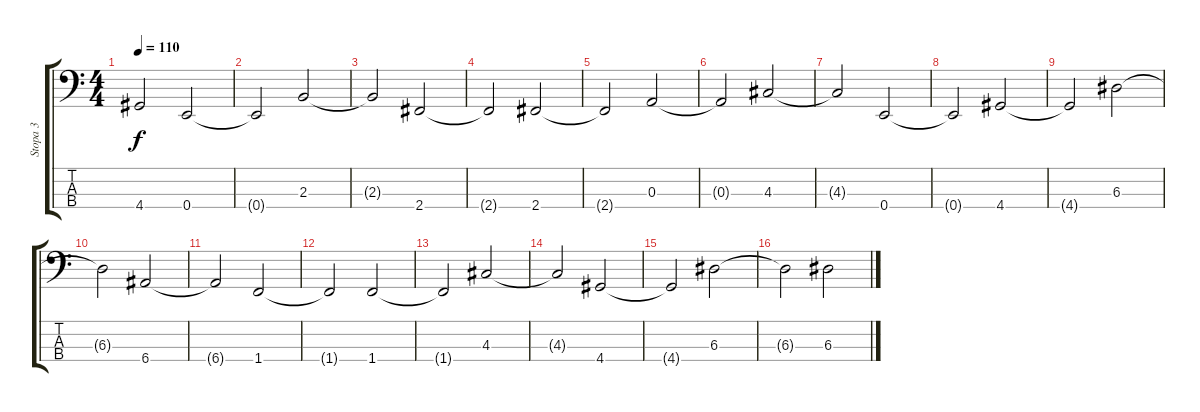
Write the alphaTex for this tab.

\track ("Stopa 3" "Stopa 3") {instrument fretlessbass}
\staff {score tabs}
\tuning (G2 D2 A1 E1) {hide}
\ts (4 4)
\tempo 110
\clef f4
\ks c
4.4{t}.2{dy f} 0.4.2 |
0.4{t}.2 2.3.2 |
2.3{t}.2 2.4.2 |
2.4{t}.2 2.4.2 |
2.4{t}.2 0.3.2 |
0.3{t}.2 4.3.2 |
4.3{t}.2 0.4.2 |
0.4{t}.2 4.4.2 |
4.4{t}.2 6.3.2 |
6.3{t}.2 6.4.2 |
6.4{t}.2 1.4.2 |
1.4{t}.2 1.4.2 |
1.4{t}.2 4.3.2 |
4.3{t}.2 4.4.2 |
4.4{t}.2 6.3.2 |
6.3{t}.2 6.3.2
